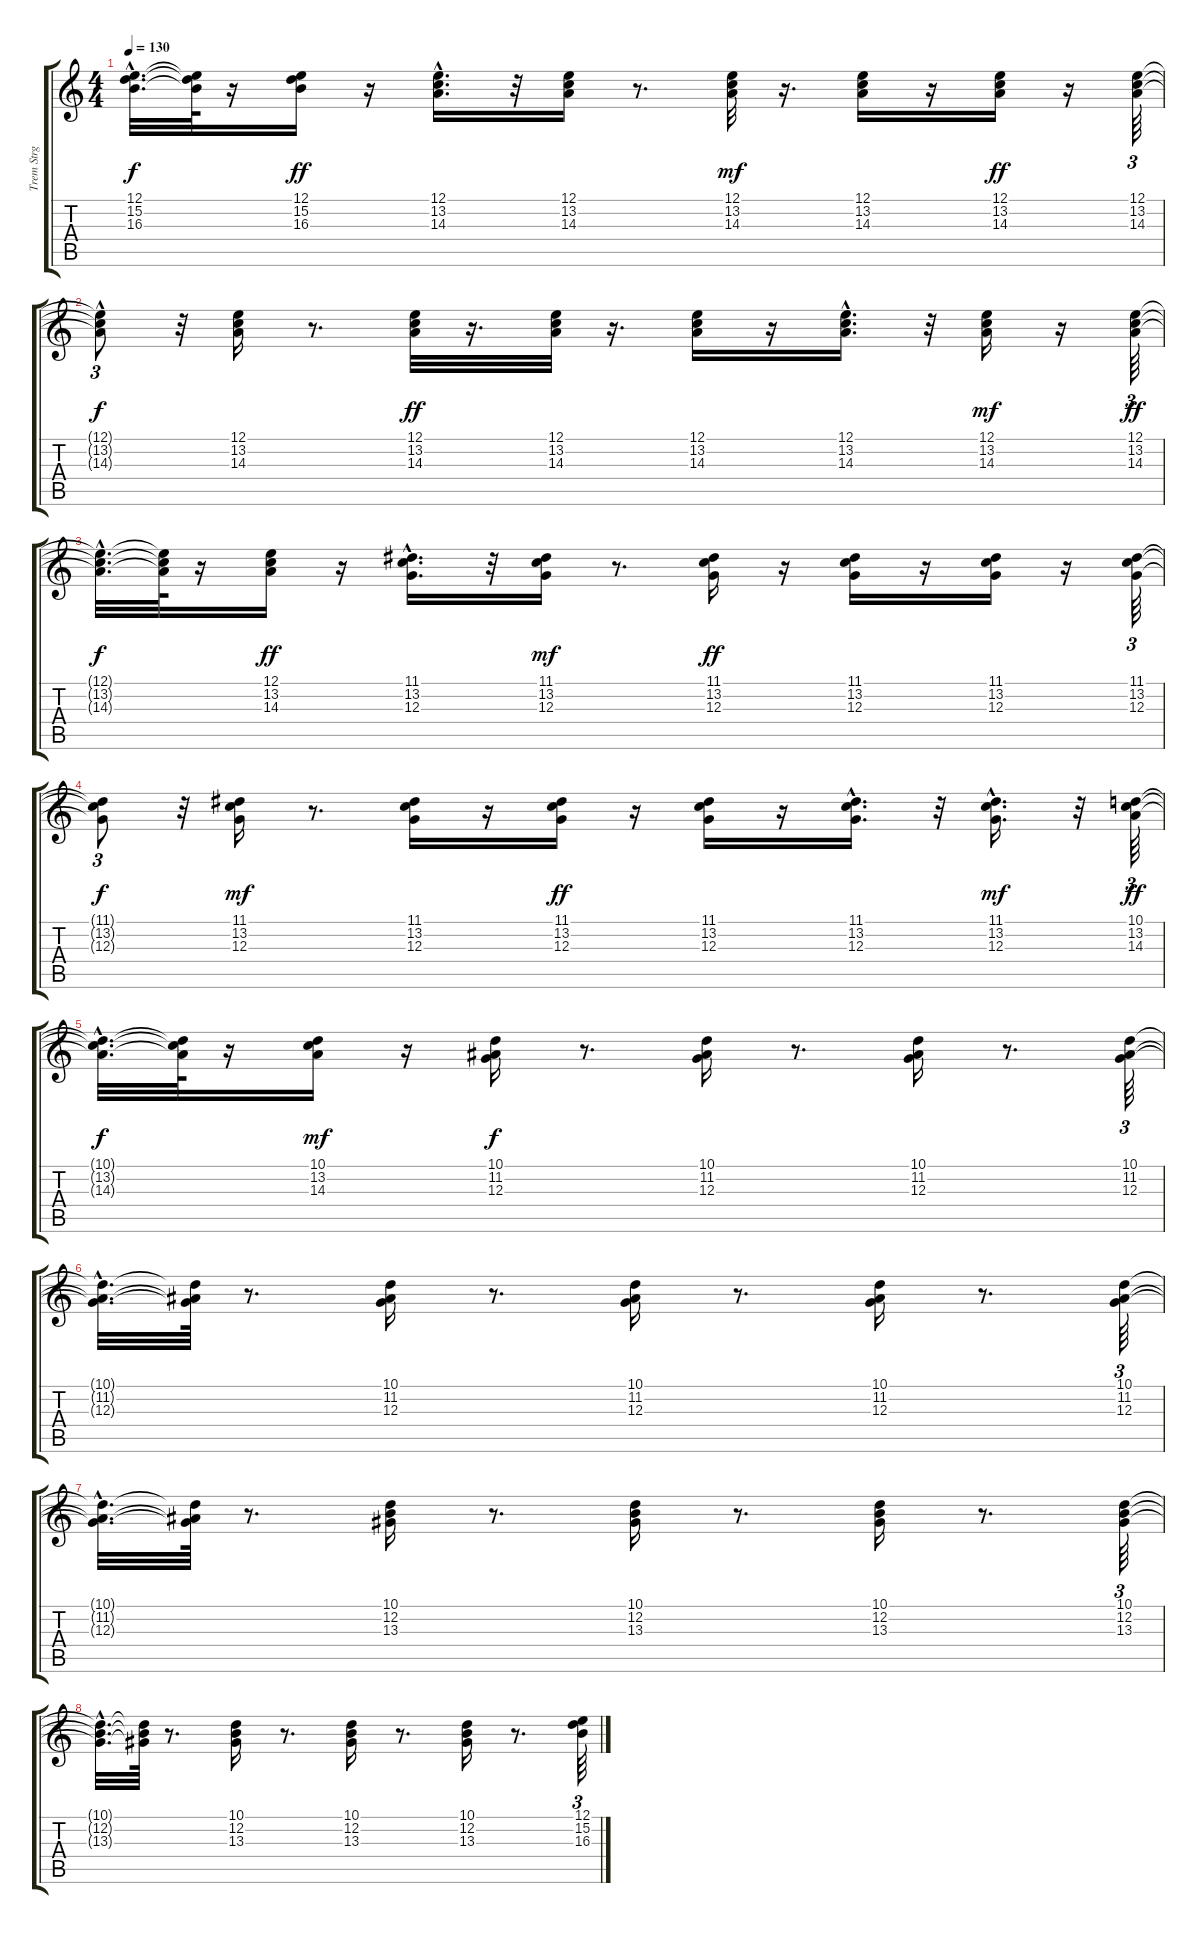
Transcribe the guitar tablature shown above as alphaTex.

\track ("Trem Strg" "Trem Strg") {instrument tremolostrings}
\staff {score tabs}
\tuning (E4 B3 G3 D3 A2 E2) {hide}
\ts (4 4)
\tempo 130
\clef g2
\ks c
(12.1{hac t} 15.2{hac t} 16.3{hac t}).32{d dy f} (12.1{t} 15.2{t} 16.3{t}).64 r.16 (12.1 15.2 16.3).16{dy ff} r.16 (12.1{hac} 13.2 14.3{hac}).16{d} r.32 (12.1 13.2 14.3).16 r.8{d} (12.1 13.2 14.3).32{dy mf} r.16{d} (12.1 13.2 14.3).16 r.16 (12.1 13.2 14.3).16{dy ff} r.16 (12.1 13.2 14.3).64{tu (3 2)} |
(12.1{t} 13.2{hac t} 14.3{hac t}).8{tu (3 2) dy f} r.32 (12.1 13.2 14.3).16 r.8{d} (12.1 13.2 14.3).32{dy ff} r.16{d} (12.1 13.2 14.3).32 r.16{d} (12.1 13.2 14.3).16 r.16 (12.1{hac} 13.2 14.3).16{d} r.32 (12.1 13.2 14.3).16{dy mf} r.16 (12.1 13.2 14.3).64{tu (3 2) dy ff} |
(12.1{hac t} 13.2{hac t} 14.3{hac t}).32{d dy f} (12.1{t} 13.2{t} 14.3{t}).64 r.16 (12.1 13.2 14.3).16{dy ff} r.16 (11.1{hac} 13.2{hac} 12.3{hac}).16{d} r.32 (11.1 13.2 12.3).16{dy mf} r.8{d} (11.1 13.2 12.3).16{dy ff} r.16 (11.1 13.2 12.3).16 r.16 (11.1 13.2 12.3).16 r.16 (11.1 13.2 12.3).64{tu (3 2)} |
(11.1{t} 13.2{t} 12.3{t}).8{tu (3 2) dy f} r.32 (11.1 13.2 12.3).16{dy mf} r.8{d} (11.1 13.2 12.3).16 r.16 (11.1 13.2 12.3).16{dy ff} r.16 (11.1 13.2 12.3).16 r.16 (11.1{hac} 13.2{hac} 12.3).16{d} r.32 (11.1{hac} 13.2{hac} 12.3).16{d dy mf} r.32 (10.1 13.2 14.3).64{tu (3 2) dy ff} |
(10.1{hac t} 13.2{hac t} 14.3{hac t}).32{d dy f} (10.1{t} 13.2{t} 14.3{t}).64 r.16 (10.1 13.2 14.3).16{dy mf} r.16 (10.1 11.2 12.3).16{dy f} r.8{d} (10.1 11.2 12.3).16 r.8{d} (10.1 11.2 12.3).16 r.8{d} (10.1 11.2 12.3).64{tu (3 2)} |
(10.1{hac t} 11.2{hac t} 12.3{hac t}).32{d} (10.1{t} 11.2{t} 12.3{t}).64 r.8{d} (10.1 11.2 12.3).16 r.8{d} (10.1 11.2 12.3).16 r.8{d} (10.1 11.2 12.3).16 r.8{d} (10.1 11.2 12.3).64{tu (3 2)} |
(10.1{hac t} 11.2{hac t} 12.3{hac t}).32{d} (10.1{t} 11.2{t} 12.3{t}).64 r.8{d} (10.1 12.2 13.3).16 r.8{d} (10.1 12.2 13.3).16 r.8{d} (10.1 12.2 13.3).16 r.8{d} (10.1 12.2 13.3).64{tu (3 2)} |
(10.1{hac t} 12.2{hac t} 13.3{hac t}).32{d} (10.1{t} 12.2{t} 13.3{t}).64 r.8{d} (10.1 12.2 13.3).16 r.8{d} (10.1 12.2 13.3).16 r.8{d} (10.1 12.2 13.3).16 r.8{d} (12.1 15.2 16.3).64{tu (3 2)}
